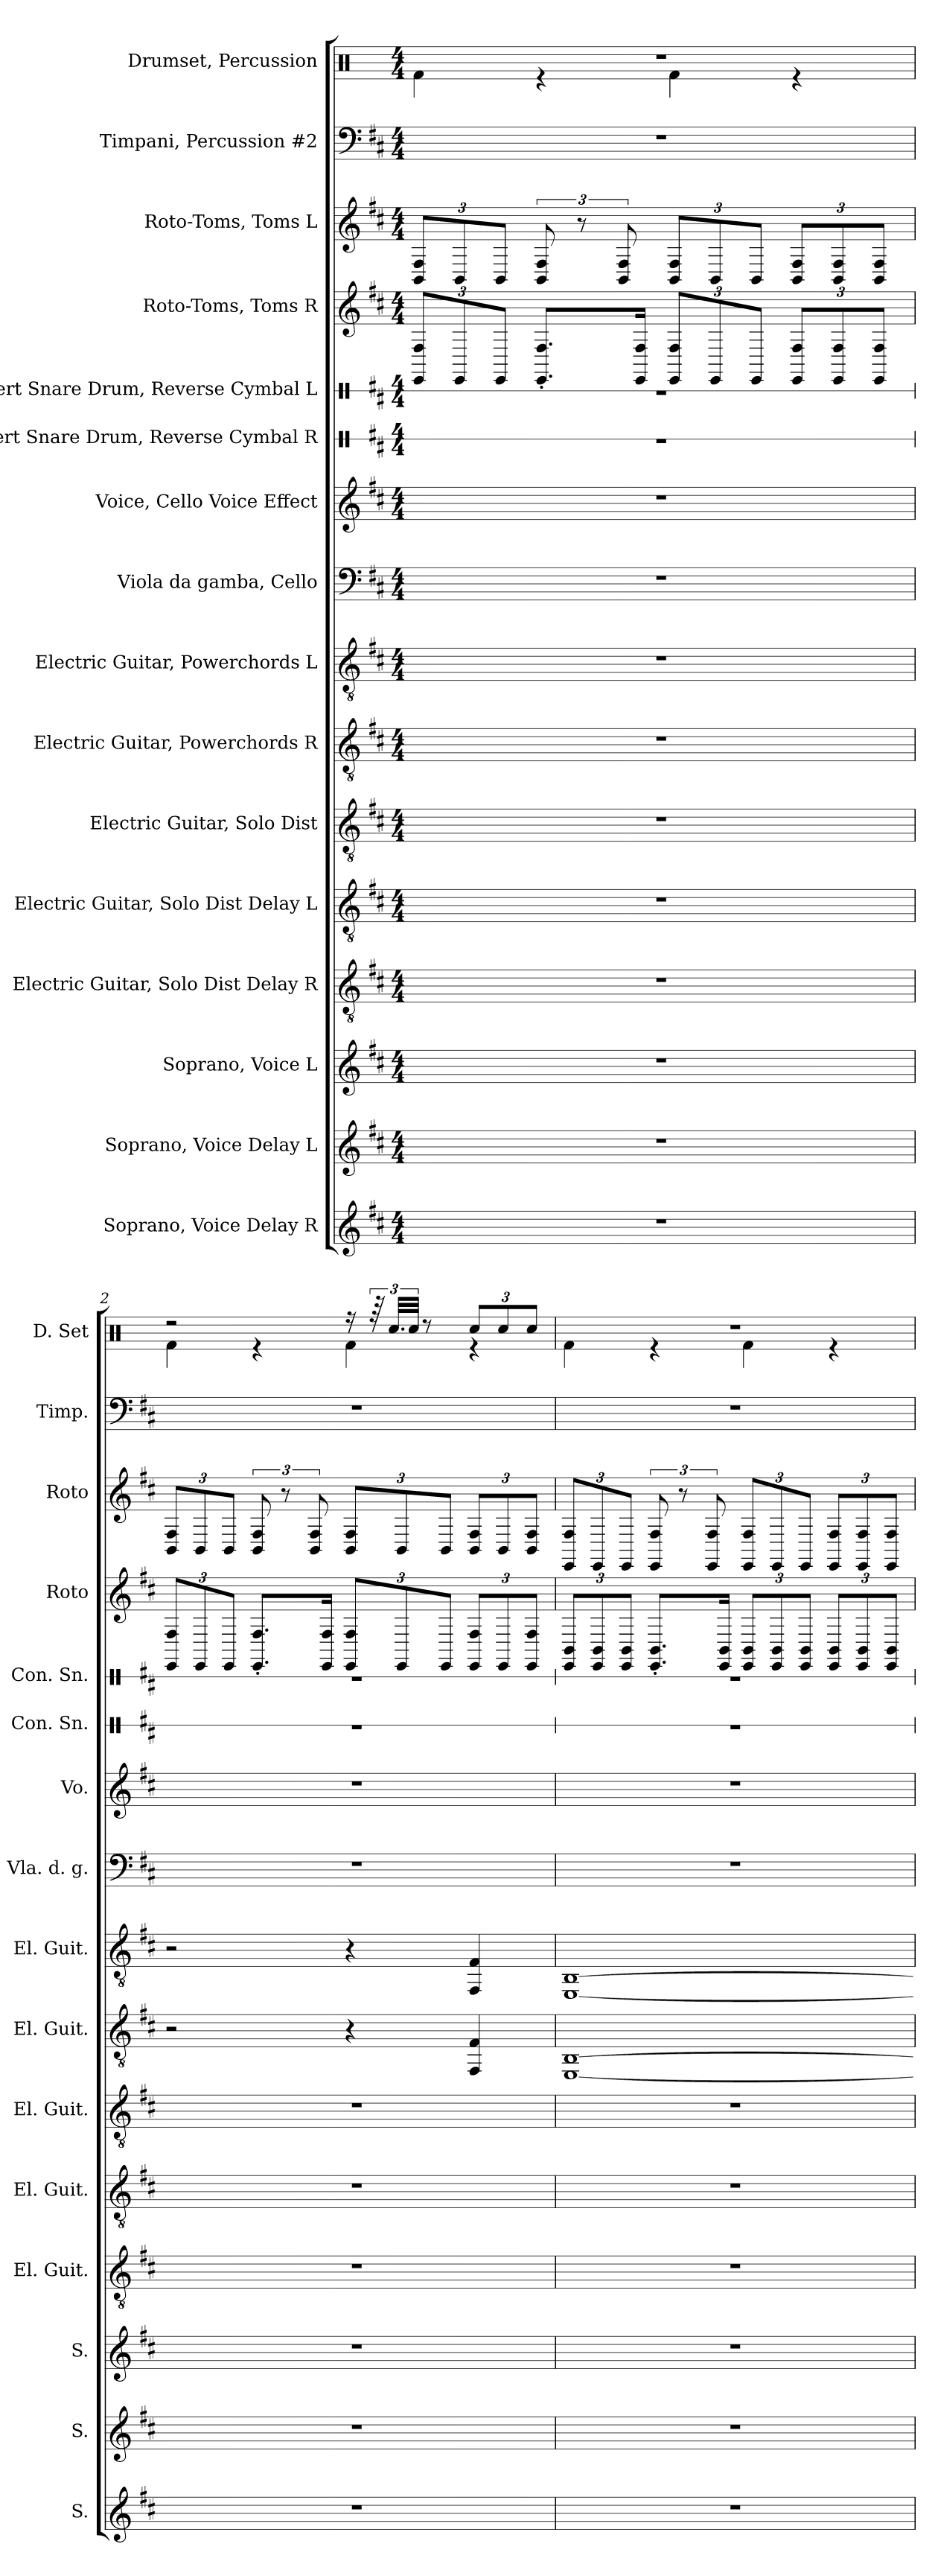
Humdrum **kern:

**kern	**kern	**kern	**kern	**kern	**kern	**kern	**kern	**kern	**kern	**kern	**kern	**kern	**kern	**kern	**kern
*part16	*part15	*part14	*part13	*part12	*part11	*part10	*part9	*part8	*part7	*part6	*part5	*part4	*part3	*part2	*part1
*staff16	*staff15	*staff14	*staff13	*staff12	*staff11	*staff10	*staff9	*staff8	*staff7	*staff6	*staff5	*staff4	*staff3	*staff2	*staff1
*I"Soprano, Voice Delay R	*I"Soprano, Voice Delay L	*I"Soprano, Voice L	*I"Electric Guitar, Solo Dist Delay R	*I"Electric Guitar, Solo Dist Delay L	*I"Electric Guitar, Solo Dist	*I"Electric Guitar, Powerchords R	*I"Electric Guitar, Powerchords L	*I"Viola da gamba, Cello	*I"Voice, Cello Voice Effect	*I"Concert Snare Drum, Reverse Cymbal R	*I"Concert Snare Drum, Reverse Cymbal L	*I"Roto-Toms, Toms R	*I"Roto-Toms, Toms L	*I"Timpani, Percussion #2	*I"Drumset, Percussion
*I'S.	*I'S.	*I'S.	*I'El. Guit.	*I'El. Guit.	*I'El. Guit.	*I'El. Guit.	*I'El. Guit.	*I'Vla. d. g.	*I'Vo.	*I'Con. Sn.	*I'Con. Sn.	*I'Roto	*I'Roto	*I'Timp.	*I'D. Set
*	*	*	*	*	*	*	*	*	*	*stria1	*stria1	*	*	*	*
*clefG2	*clefG2	*clefG2	*clefGv2	*clefGv2	*clefGv2	*clefGv2	*clefGv2	*clefF4	*clefG2	*clefX	*clefX	*clefG2	*clefG2	*clefF4	*clefX
*k[f#c#]	*k[f#c#]	*k[f#c#]	*k[f#c#]	*k[f#c#]	*k[f#c#]	*k[f#c#]	*k[f#c#]	*k[f#c#]	*k[f#c#]	*k[f#c#]	*k[f#c#]	*k[f#c#]	*k[f#c#]	*k[f#c#]	*k[]
*M4/4	*M4/4	*M4/4	*M4/4	*M4/4	*M4/4	*M4/4	*M4/4	*M4/4	*M4/4	*M4/4	*M4/4	*M4/4	*M4/4	*M4/4	*M4/4
*MM125	*MM125	*MM125	*MM125	*MM125	*MM125	*MM125	*MM125	*MM125	*MM125	*MM125	*MM125	*MM125	*MM125	*MM125	*MM125
*	*	*	*	*	*	*	*	*	*	*	*	*Xbrackettup	*Xbrackettup	*	*
=1	=1	=1	=1	=1	=1	=1	=1	=1	=1	=1	=1	=1	=1	=1	=1
*	*	*	*	*	*	*	*	*	*	*	*	*	*	*	*^
1r	1r	1r	1r	1r	1r	1r	1r	1r	1r	1r	1r	12EE/ 12F#/L	12BB/ 12F#/L	1r	1r	4Rf\
.	.	.	.	.	.	.	.	.	.	.	.	12EE/	12BB/	.	.	.
.	.	.	.	.	.	.	.	.	.	.	.	12EE/J	12BB/J	.	.	.
*	*	*	*	*	*	*	*	*	*	*	*	*	*brackettup	*	*	*
.	.	.	.	.	.	.	.	.	.	.	.	8.EE/' 8.F#/'L	12BB/ 12F#/	.	.	4r
.	.	.	.	.	.	.	.	.	.	.	.	.	12r	.	.	.
.	.	.	.	.	.	.	.	.	.	.	.	.	12BB/ 12F#/	.	.	.
.	.	.	.	.	.	.	.	.	.	.	.	16EE/ 16F#/Jk	.	.	.	.
*	*	*	*	*	*	*	*	*	*	*	*	*	*Xbrackettup	*	*	*
.	.	.	.	.	.	.	.	.	.	.	.	12EE/ 12F#/L	12BB/ 12F#/L	.	.	4Rf\
.	.	.	.	.	.	.	.	.	.	.	.	12EE/	12BB/	.	.	.
.	.	.	.	.	.	.	.	.	.	.	.	12EE/J	12BB/J	.	.	.
.	.	.	.	.	.	.	.	.	.	.	.	12EE/ 12F#/L	12BB/ 12F#/L	.	.	4r
.	.	.	.	.	.	.	.	.	.	.	.	12EE/ 12F#/	12BB/ 12F#/	.	.	.
.	.	.	.	.	.	.	.	.	.	.	.	12EE/ 12F#/J	12BB/ 12F#/J	.	.	.
!!LO:PB:g=z	!!
=2	=2	=2	=2	=2	=2	=2	=2	=2	=2	=2	=2	=2	=2	=2	=2	=2
1r	1r	1r	1r	1r	1r	2r	2r	1r	1r	1r	1r	12EE/ 12F#/L	12BB/ 12F#/L	1r	2r	4Rf\
.	.	.	.	.	.	.	.	.	.	.	.	12EE/	12BB/	.	.	.
.	.	.	.	.	.	.	.	.	.	.	.	12EE/J	12BB/J	.	.	.
*	*	*	*	*	*	*	*	*	*	*	*	*	*brackettup	*	*	*
.	.	.	.	.	.	.	.	.	.	.	.	8.EE/' 8.F#/'L	12BB/ 12F#/	.	.	4r
.	.	.	.	.	.	.	.	.	.	.	.	.	12r	.	.	.
.	.	.	.	.	.	.	.	.	.	.	.	.	12BB/ 12F#/	.	.	.
.	.	.	.	.	.	.	.	.	.	.	.	16EE/ 16F#/Jk	.	.	.	.
*	*	*	*	*	*	*	*	*	*	*	*	*	*Xbrackettup	*	*	*
.	.	.	.	.	.	4r	4r	.	.	.	.	12EE/ 12F#/L	12BB/ 12F#/L	.	16r	4Rf\
.	.	.	.	.	.	.	.	.	.	.	.	.	.	.	96r	.
.	.	.	.	.	.	.	.	.	.	.	.	.	.	.	48.Rcc/LLL	.
.	.	.	.	.	.	.	.	.	.	.	.	12EE/	12BB/	.	.	.
.	.	.	.	.	.	.	.	.	.	.	.	.	.	.	48Rcc/JJJ	.
.	.	.	.	.	.	.	.	.	.	.	.	.	.	.	8r	.
.	.	.	.	.	.	.	.	.	.	.	.	12EE/J	12BB/J	.	.	.
*	*	*	*	*	*	*	*	*	*	*	*	*	*	*	*Xbrackettup	*
.	.	.	.	.	.	4FF#/ 4F#/	4FF#/ 4F#/	.	.	.	.	12EE/ 12F#/L	12BB/ 12F#/L	.	12Rcc/L	4r
.	.	.	.	.	.	.	.	.	.	.	.	12EE/	12BB/	.	12Rcc/	.
.	.	.	.	.	.	.	.	.	.	.	.	12EE/ 12F#/J	12BB/ 12F#/J	.	12Rcc/J	.
=3	=3	=3	=3	=3	=3	=3	=3	=3	=3	=3	=3	=3	=3	=3	=3	=3
1r	1r	1r	1r	1r	1r	[1EE [1BB	[1EE [1BB	1r	1r	1r	1r	12EE/ 12BB/L	12EE/ 12F#/L	1r	1r	4Rf\
.	.	.	.	.	.	.	.	.	.	.	.	12EE/ 12BB/	12EE/	.	.	.
.	.	.	.	.	.	.	.	.	.	.	.	12EE/ 12BB/J	12EE/J	.	.	.
*	*	*	*	*	*	*	*	*	*	*	*	*	*brackettup	*	*	*
.	.	.	.	.	.	.	.	.	.	.	.	8.EE/' 8.BB/'L	12EE/ 12F#/	.	.	4r
.	.	.	.	.	.	.	.	.	.	.	.	.	12r	.	.	.
.	.	.	.	.	.	.	.	.	.	.	.	.	12EE/ 12F#/	.	.	.
.	.	.	.	.	.	.	.	.	.	.	.	16EE/ 16BB/Jk	.	.	.	.
*	*	*	*	*	*	*	*	*	*	*	*	*	*Xbrackettup	*	*	*
.	.	.	.	.	.	.	.	.	.	.	.	12EE/ 12BB/L	12EE/ 12F#/L	.	.	4Rf\
.	.	.	.	.	.	.	.	.	.	.	.	12EE/ 12BB/	12EE/	.	.	.
.	.	.	.	.	.	.	.	.	.	.	.	12EE/ 12BB/J	12EE/J	.	.	.
.	.	.	.	.	.	.	.	.	.	.	.	12EE/ 12BB/L	12EE/ 12F#/L	.	.	4r
.	.	.	.	.	.	.	.	.	.	.	.	12EE/ 12BB/	12EE/ 12F#/	.	.	.
.	.	.	.	.	.	.	.	.	.	.	.	12EE/ 12BB/J	12EE/ 12F#/J	.	.	.
*	*	*	*	*	*	*	*	*	*	*	*	*	*	*	*v	*v
=	=	=	=	=	=	=	=	=	=	=	=	=	=	=	=
*-	*-	*-	*-	*-	*-	*-	*-	*-	*-	*-	*-	*-	*-	*-	*-
